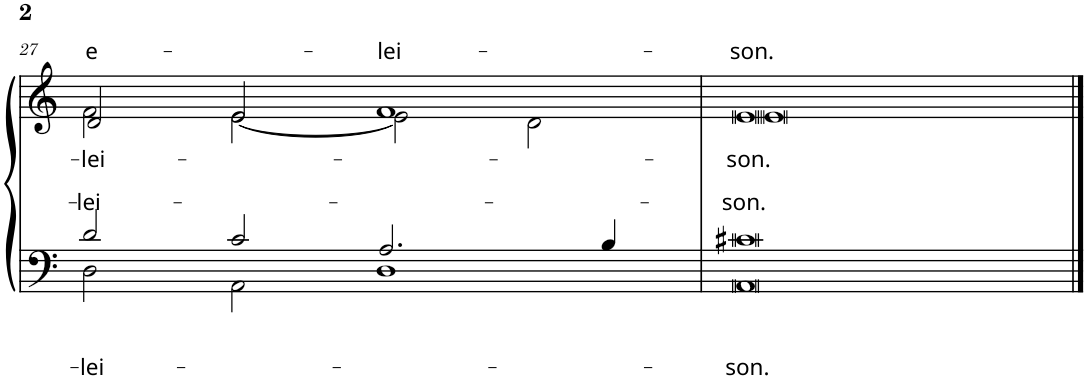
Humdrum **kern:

**kern	**text	**text	**text	**text	**kern	**text	**text
*part2	*part2	*part2	*part2	*part2	*part1	*part1	*part1
*staff2	*staff2	*staff2	*staff2	*staff2	*staff1	*staff1	*staff1
*I"Männer	*	*	*	*	*I"Frauen	*	*
!!LO:PB:g=z
*clefF4	*	*	*	*	*clefG2	*	*
*k[]	*	*	*	*	*k[]	*	*
*M4/2	*	*	*	*	*M4/2	*	*
=27	=27	=27	=27	=27	=27	=27	=27
!	!	!	!	!LO:LY:a	!	!	!
*^	*	*	*	*	*	*	*
!	!	!	!	!LO:LY:b	!	!	!	!LO:LY:a
*	*	*	*	*	*	*^	*	*
!	!	!	!	!	!	!	!	!LO:LY:b	!
2d/	2D\	.	.	-lei-	-lei-	2d/	2f\	-lei-	e-
2c/	2AA\	.	.	.	.	2e/	[<2e\	.	.
!	!	!	!	!	!	!	!	!	!LO:LY:a
2.A/	1D	.	.	.	.	1f	2e\]	.	-lei-
.	.	.	.	.	.	.	2d\	.	.
4B/	.	.	.	.	.	.	.	.	.
=28	=28	=28	=28	=28	=28	=28	=28	=28	=28
!	!	!	!	!	!LO:LY:a	!	!	!	!
!	!	!	!	!LO:LY:b	!	!	!	!	!LO:LY:a
!	!	!	!	!	!	!	!	!LO:LY:b	!
0c#X	0AA	.	.	-son.	-son.	0e	0e	-son.	-son.
*v	*v	*	*	*	*	*	*	*	*
*	*	*	*	*	*v	*v	*	*
==	==	==	==	==	==	==	==
*-	*-	*-	*-	*-	*-	*-	*-
